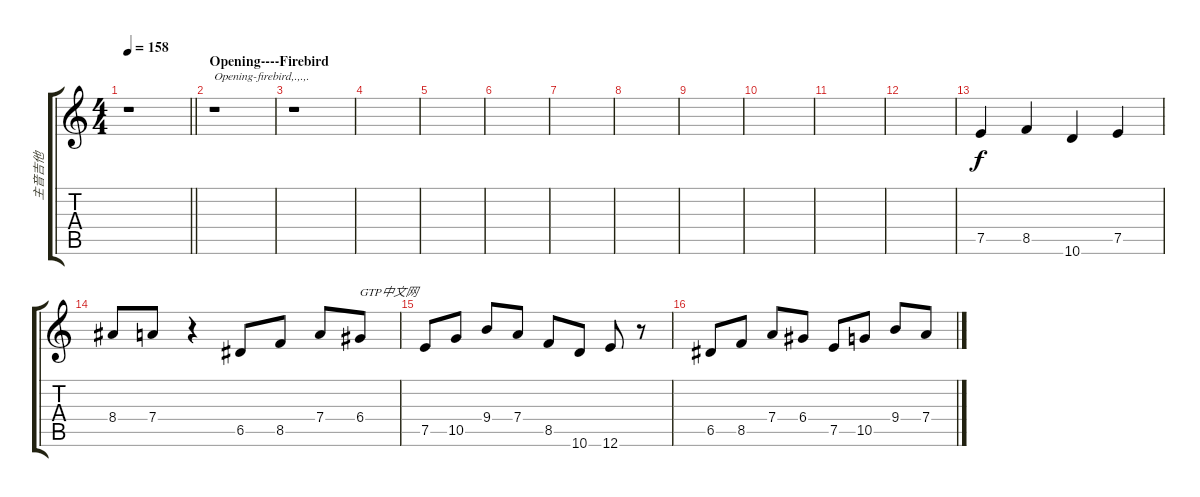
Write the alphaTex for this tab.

\track ("主音吉他" "主音吉他") {instrument overdrivenguitar}
\staff {score tabs}
\tuning (E4 B3 G3 D3 A2 E2) {hide}
\ts (4 4)
\tempo 158
\clef g2
\barLineRight lightlight
\ks c
r.1{dy f instrument overdrivenguitar} |
\section ("" "Opening----Firebird")
r.1{txt "Opening-firebird,.,.,."} |
r.1 |
|
|
|
|
|
|
|
|
|
7.5.4 8.5.4 10.6.4 7.5.4 |
8.4.8 7.4.8 r.4 6.5.8 8.5.8 7.4.8 6.4.8{txt "GTP中文网"} |
7.5.8 10.5.8 9.4.8 7.4.8 8.5.8 10.6.8 12.6.8 r.8 |
6.5.8 8.5.8 7.4.8 6.4.8 7.5.8 10.5.8 9.4.8 7.4.8
